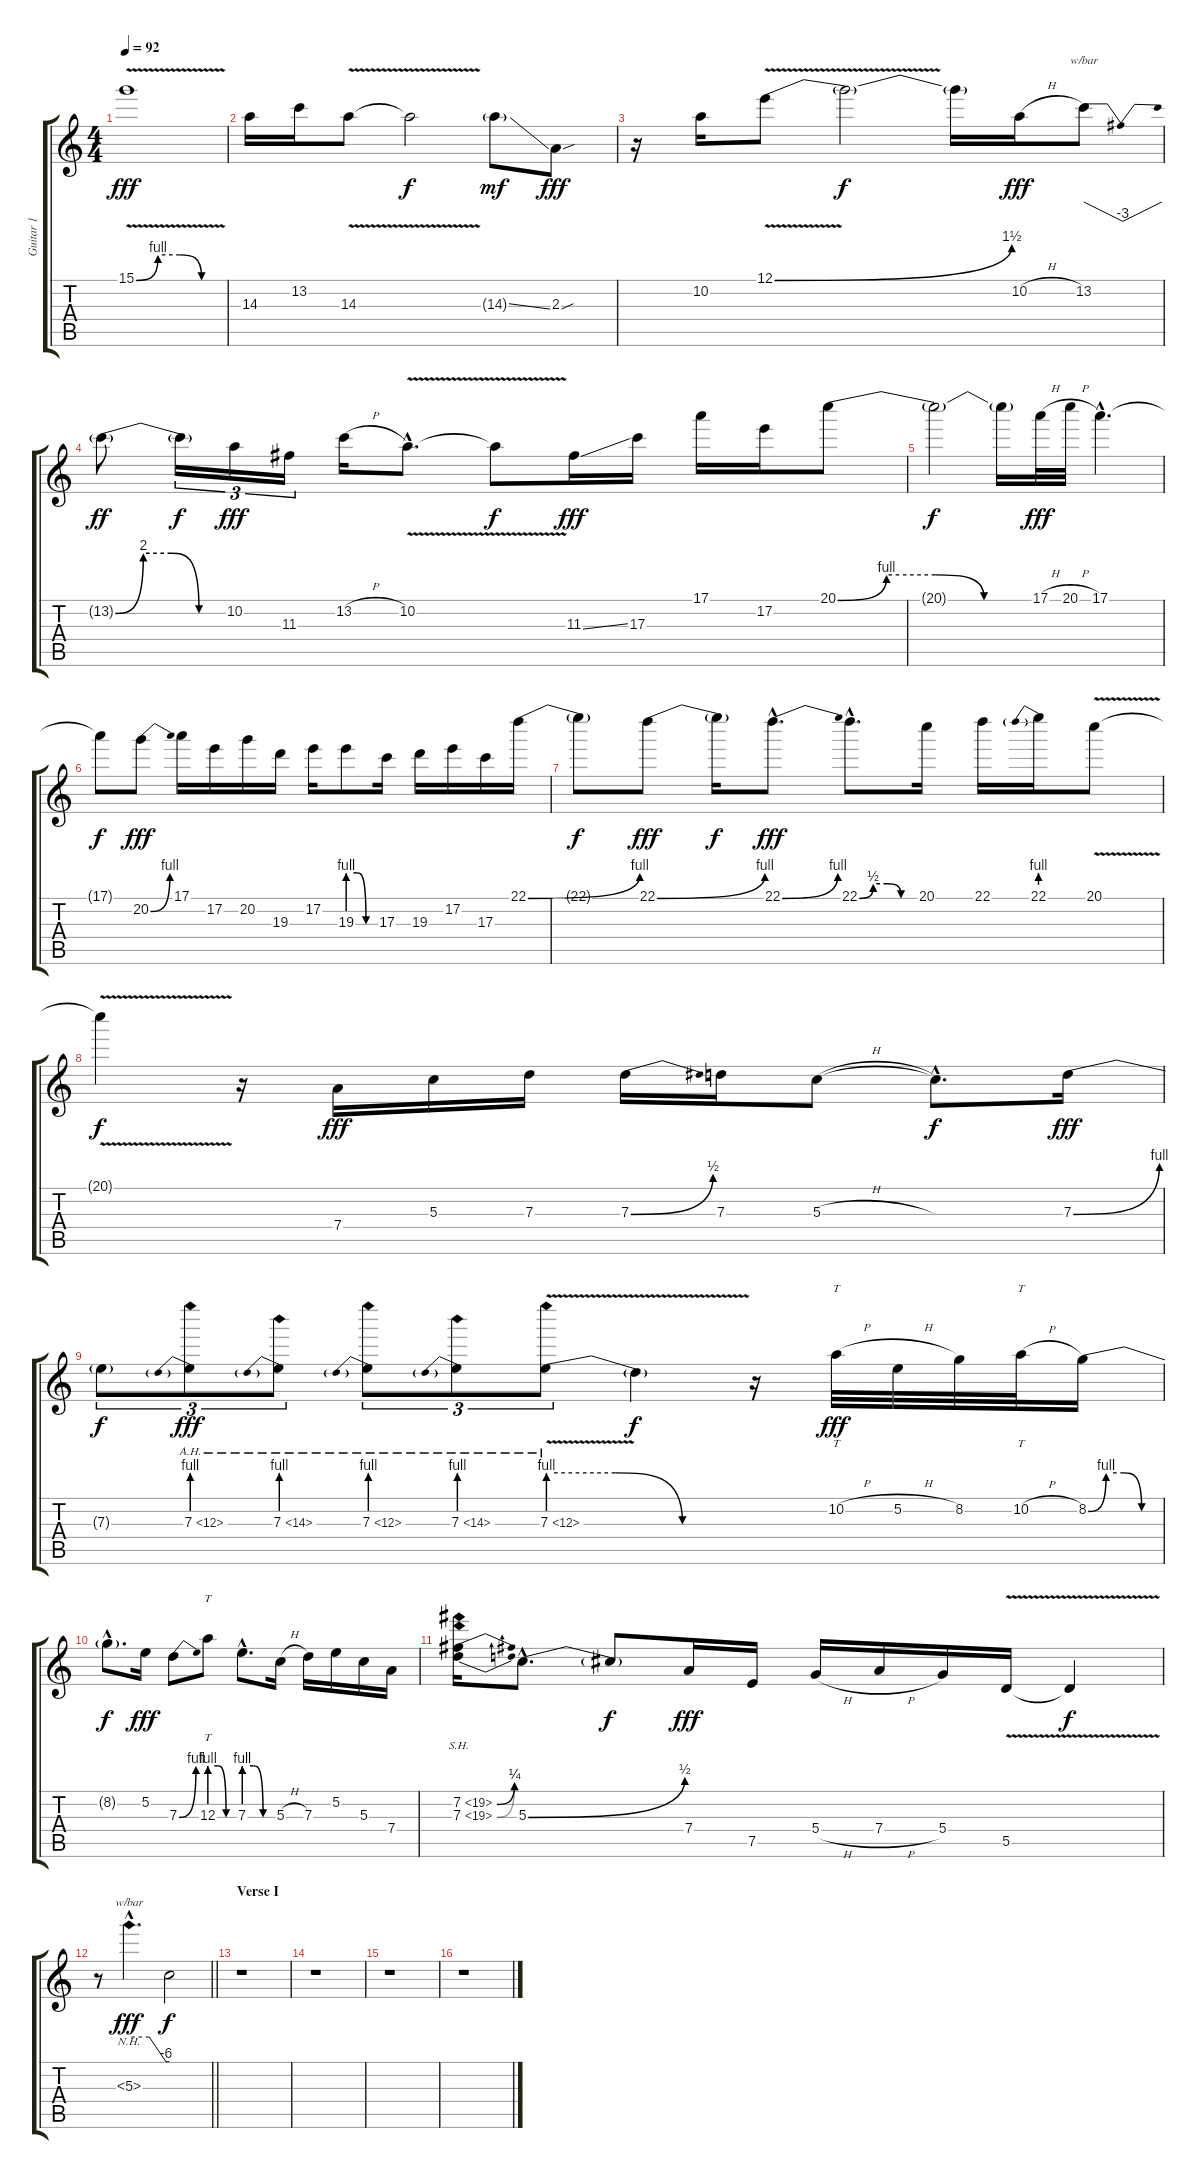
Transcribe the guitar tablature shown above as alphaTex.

\track ("Guitar 1" "Guitar 1") {instrument distortionguitar}
\staff {score tabs}
\tuning (E4 B3 G3 D3 A2 E2) {hide}
\ts (4 4)
\tempo 92
\clef g2
\ks c
15.1{be (custom 0 0 15 4 30 4 45 0 60 0) v}.1{dy fff instrument distortionguitar} |
14.3.16 13.2.16 14.3{v}.8 14.3{t}.2{dy f} 14.3{ss g}.8{dy mf} 2.3{sou}.8{dy fff} |
r.16 10.2.16 12.1{be (bend 0 0 60 6) v}.8 12.1{t}.2{dy f} 12.1{t}.16 10.2{h}.16{dy fff} 13.2.8{tbe (dip default 0 0 30 -12 60 0)} |
13.2{be (custom 0 0 15 8 30 8 45 0 60 0) g}.8{dy ff} 13.2{t}.16{tu (3 2) dy f} 10.2.16{tu (3 2) dy fff} 11.3.16{tu (3 2)} 13.2{h}.16 10.2{v hac}.8{d} 10.2{t}.8{dy f} 11.3{ss}.16{dy fff} 17.3.16 17.1.16 17.2.16 20.1{be (custom 0 0 15 4 30 4 45 0 60 0)}.8 |
20.1{t}.2{dy f} 20.1{t}.16 17.1{h}.32{dy fff} 20.1{h}.32 17.1{hac}.4{d} |
17.1{t}.8{dy f} 20.2{be (bend 0 0 60 4)}.8{dy fff} 17.1.16 17.2.16 20.2.16 19.3.16 17.2.16 19.3{be (custom 0 4 20 4 40 0 60 0)}.8 17.3.16 19.3.16 17.2.16 17.3.16 22.1{be (bend 0 0 60 4)}.16 |
22.1{t}.8{dy f} 22.1{be (bend 0 0 60 4)}.8{dy fff} 22.1{t}.16{dy f} 22.1{be (bend 0 0 60 4) hac}.8{d dy fff} 22.1{be (custom 0 0 15 2 30 2 45 0 60 0) hac}.8{d} 20.1.16 22.1.16 22.1{be (prebend 0 4 60 4)}.16 20.1{v}.8 |
20.1{t}.4{dy f} r.16 7.4.16{dy fff} 5.3.16 7.3.16 7.3{be (bend 0 0 60 2)}.16 7.3.16 5.3{h}.8 5.3{hac t}.8{d dy f} 7.3{be (bend 0 0 60 4)}.16{dy fff} |
7.3{t}.8{tu (3 2) dy f} 7.3{be (prebend 0 4 60 4) ah 5}.8{tu (3 2) dy fff} 7.3{be (prebend 0 4 60 4) ah 7}.8{tu (3 2)} 7.3{be (prebend 0 4 60 4) ah 5}.8{tu (3 2)} 7.3{be (prebend 0 4 60 4) ah 7}.8{tu (3 2)} 7.3{be (custom 0 4 20 4 40 0 60 0) ah 5 v}.8{tu (3 2)} 7.3{t}.4{dy f} r.16 10.2{h}.32{tt dy fff} 5.2{h}.32 8.2.32 10.2{h}.32{tt} 8.2{be (custom 0 0 15 4 30 4 45 0 60 0)}.16 |
8.2{hac t}.8{d dy f} 5.2.16{dy fff} 7.3{be (bend 0 0 60 4)}.8 12.3{be (custom 0 4 20 4 40 0 60 0)}.8{tt} 7.3{be (custom 0 4 20 4 40 0 60 0) hac}.8{d} 5.3{h}.16 7.3.16 5.2.16 5.3.16 7.4.16 |
(7.2{be (bend 0 0 60 1) sh 12} 7.3{be (bend 0 0 60 1) sh 12}).16 5.3{be (bend 0 0 60 2) hac}.8{d} 5.3{t}.8{dy f} 7.4.16{dy fff} 7.5.16 5.4{h}.16 7.4{h}.16 5.4.16 5.5{v}.16 5.5{t}.4{dy f} |
\barLineRight lightlight
r.8 5.3{nh hac}.4{d tbe (custom default 0 0 30 0 55 -24 60 -24) dy fff} 5.3{t}.2{dy f} |
\section ("" "Verse I")
r.1 |
r.1 |
r.1 |
r.1
